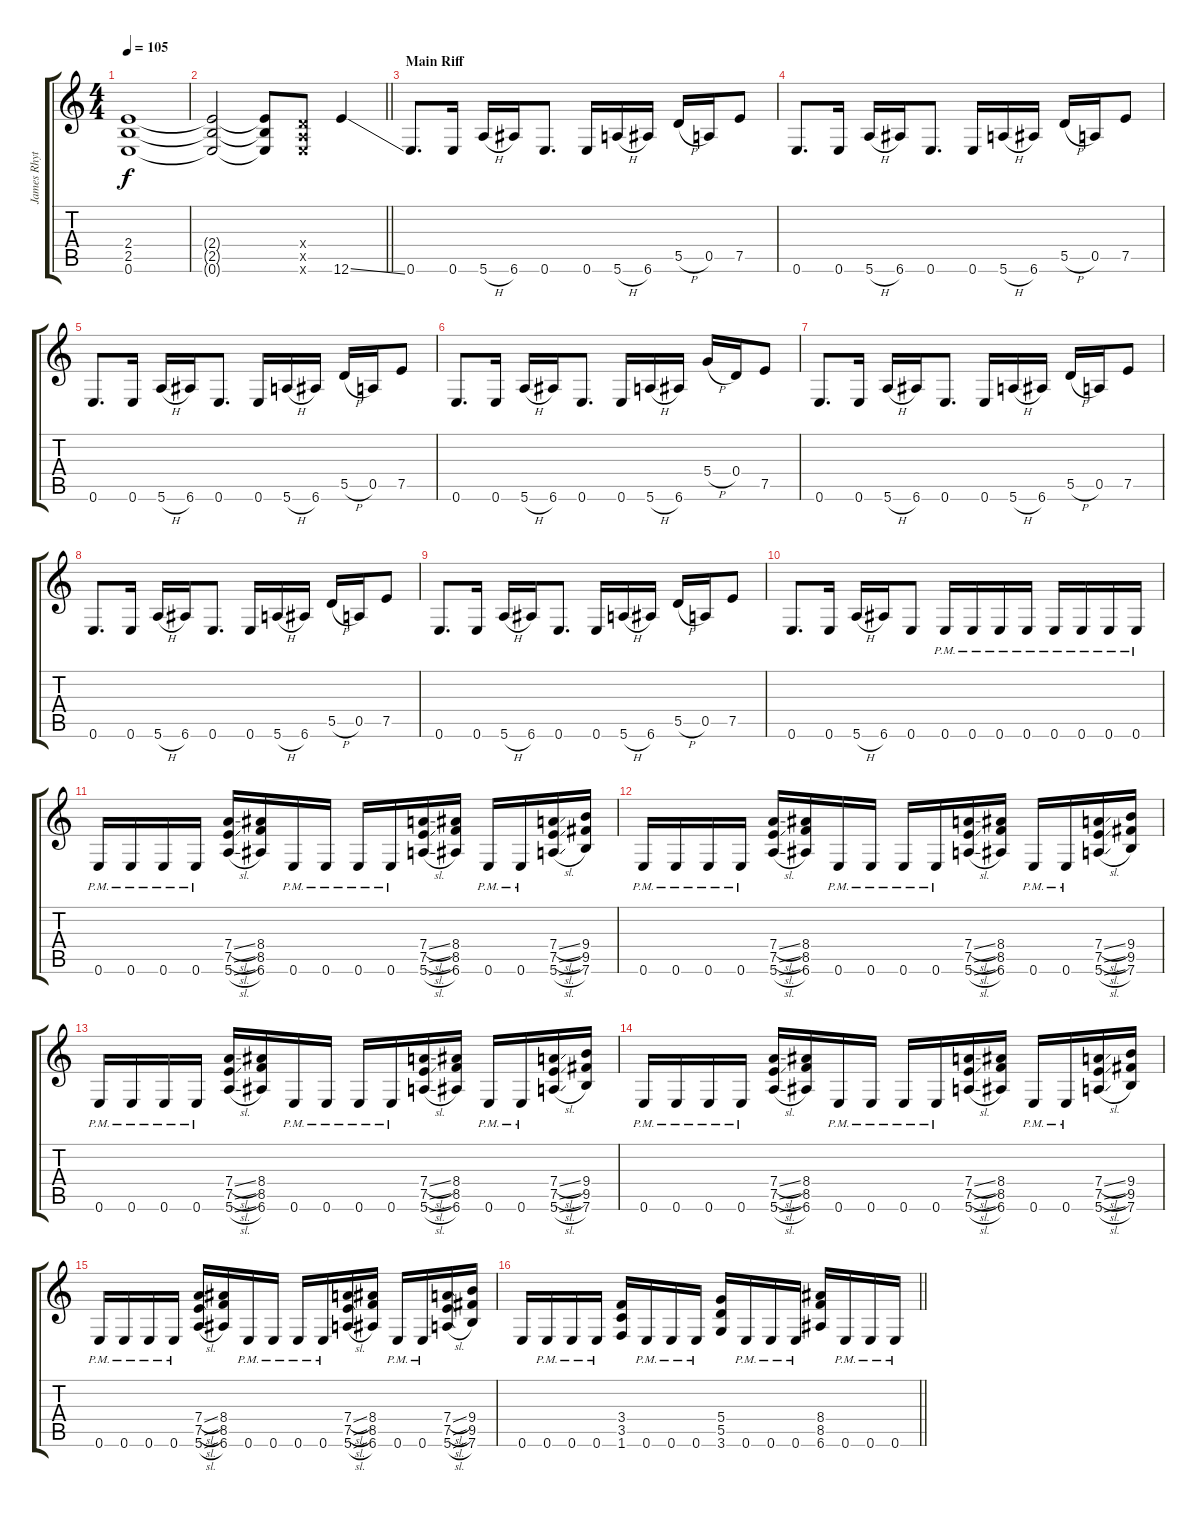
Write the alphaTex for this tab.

\track ("James Rhythm" "James Rhyt") {instrument distortionguitar}
\staff {score tabs}
\tuning (E4 B3 G3 D3 A2 E2) {hide}
\ts (4 4)
\tempo 105
\clef g2
\ks c
(2.4{t} 2.5{t} 0.6{t}).1{dy f} |
\barLineRight lightlight
(2.4{t} 2.5{t} 0.6{t}).2 (2.4{t} 2.5{t} 0.6{t}).8 (0.4{x} 0.5{x} 0.6{x}).8 12.6{ss}.4 |
\section ("" "Main Riff")
0.6.8{d} 0.6.16 5.6{h}.16 6.6.16 0.6.8{d} 0.6.16 5.6{h}.16 6.6.16 5.5{h}.16 0.5.16 7.5.8 |
0.6.8{d} 0.6.16 5.6{h}.16 6.6.16 0.6.8{d} 0.6.16 5.6{h}.16 6.6.16 5.5{h}.16 0.5.16 7.5.8 |
0.6.8{d} 0.6.16 5.6{h}.16 6.6.16 0.6.8{d} 0.6.16 5.6{h}.16 6.6.16 5.5{h}.16 0.5.16 7.5.8 |
0.6.8{d} 0.6.16 5.6{h}.16 6.6.16 0.6.8{d} 0.6.16 5.6{h}.16 6.6.16 5.4{h}.16 0.4.16 7.5.8 |
0.6.8{d} 0.6.16 5.6{h}.16 6.6.16 0.6.8{d} 0.6.16 5.6{h}.16 6.6.16 5.5{h}.16 0.5.16 7.5.8 |
0.6.8{d} 0.6.16 5.6{h}.16 6.6.16 0.6.8{d} 0.6.16 5.6{h}.16 6.6.16 5.5{h}.16 0.5.16 7.5.8 |
0.6.8{d} 0.6.16 5.6{h}.16 6.6.16 0.6.8{d} 0.6.16 5.6{h}.16 6.6.16 5.5{h}.16 0.5.16 7.5.8 |
0.6.8{d} 0.6.16 5.6{h}.16 6.6.16 0.6.8 0.6{pm}.16 0.6{pm}.16 0.6{pm}.16 0.6{pm}.16 0.6{pm}.16 0.6{pm}.16 0.6{pm}.16 0.6{pm}.16 |
0.6{pm}.16 0.6{pm}.16 0.6{pm}.16 0.6{pm}.16 (7.4{sl} 7.5{sl} 5.6{sl}).16 (8.4 8.5 6.6).16 0.6{pm}.16 0.6{pm}.16 0.6{pm}.16 0.6{pm}.16 (7.4{sl} 7.5{sl} 5.6{sl}).16 (8.4 8.5 6.6).16 0.6{pm}.16 0.6{pm}.16 (7.4{sl} 7.5{sl} 5.6{sl}).16 (9.4 9.5 7.6).16 |
0.6{pm}.16 0.6{pm}.16 0.6{pm}.16 0.6{pm}.16 (7.4{sl} 7.5{sl} 5.6{sl}).16 (8.4 8.5 6.6).16 0.6{pm}.16 0.6{pm}.16 0.6{pm}.16 0.6{pm}.16 (7.4{sl} 7.5{sl} 5.6{sl}).16 (8.4 8.5 6.6).16 0.6{pm}.16 0.6{pm}.16 (7.4{sl} 7.5{sl} 5.6{sl}).16 (9.4 9.5 7.6).16 |
0.6{pm}.16 0.6{pm}.16 0.6{pm}.16 0.6{pm}.16 (7.4{sl} 7.5{sl} 5.6{sl}).16 (8.4 8.5 6.6).16 0.6{pm}.16 0.6{pm}.16 0.6{pm}.16 0.6{pm}.16 (7.4{sl} 7.5{sl} 5.6{sl}).16 (8.4 8.5 6.6).16 0.6{pm}.16 0.6{pm}.16 (7.4{sl} 7.5{sl} 5.6{sl}).16 (9.4 9.5 7.6).16 |
0.6{pm}.16 0.6{pm}.16 0.6{pm}.16 0.6{pm}.16 (7.4{sl} 7.5{sl} 5.6{sl}).16 (8.4 8.5 6.6).16 0.6{pm}.16 0.6{pm}.16 0.6{pm}.16 0.6{pm}.16 (7.4{sl} 7.5{sl} 5.6{sl}).16 (8.4 8.5 6.6).16 0.6{pm}.16 0.6{pm}.16 (7.4{sl} 7.5{sl} 5.6{sl}).16 (9.4 9.5 7.6).16 |
0.6{pm}.16 0.6{pm}.16 0.6{pm}.16 0.6{pm}.16 (7.4{sl} 7.5{sl} 5.6{sl}).16 (8.4 8.5 6.6).16 0.6{pm}.16 0.6{pm}.16 0.6{pm}.16 0.6{pm}.16 (7.4{sl} 7.5{sl} 5.6{sl}).16 (8.4 8.5 6.6).16 0.6{pm}.16 0.6{pm}.16 (7.4{sl} 7.5{sl} 5.6{sl}).16 (9.4 9.5 7.6).16 |
\barLineRight lightlight
0.6.16 0.6{pm}.16 0.6{pm}.16 0.6{pm}.16 (3.4 3.5 1.6).16 0.6{pm}.16 0.6{pm}.16 0.6{pm}.16 (5.4 5.5 3.6).16 0.6{pm}.16 0.6{pm}.16 0.6{pm}.16 (8.4 8.5 6.6).16 0.6{pm}.16 0.6{pm}.16 0.6{pm}.16
